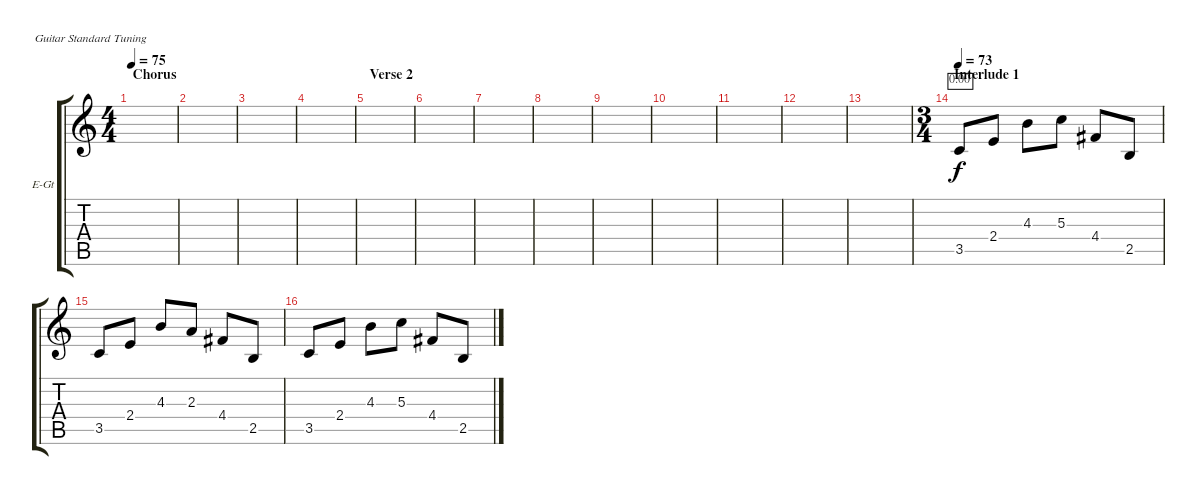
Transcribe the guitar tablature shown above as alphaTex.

\defaultSystemsLayout 4
\bracketExtendMode groupsimilarinstruments
\firstSystemTrackNameOrientation horizontal
\otherSystemsTrackNameOrientation horizontal
\track ("Electric Guitar" "E-Gt") {instrument overdrivenguitar}
\staff {score tabs}
\tuning (E4 B3 G3 D3 A2 E2)
\ts (4 4)
\section ("" "Chorus")
\tempo 75
\clef g2
\scale
0.333333
\ks c
|
\scale
0.333333 |
\scale
0.333333 |
\scale
0.333333 |
\section ("" "Verse 2")
\scale
0.333333 |
\scale
0.333333 |
\scale
0.333333 |
\scale
0.333333 |
\scale
0.333333 |
\scale
0.333333 |
\scale
0.333333 |
\scale
0.256303 |
\scale
0.256303 |
\ts (3 4)
\section ("" "Interlude 1")
\tempo 73
\scale
0.487395 3.5.8{timer} 2.4.8 4.3.8 5.3.8 4.4.8 2.5.8 |
\scale
0.333333 3.5.8 2.4.8 4.3.8 2.3.8 4.4.8 2.5.8 |
\scale
0.333333 3.5.8 2.4.8 4.3.8 5.3.8 4.4.8 2.5.8
